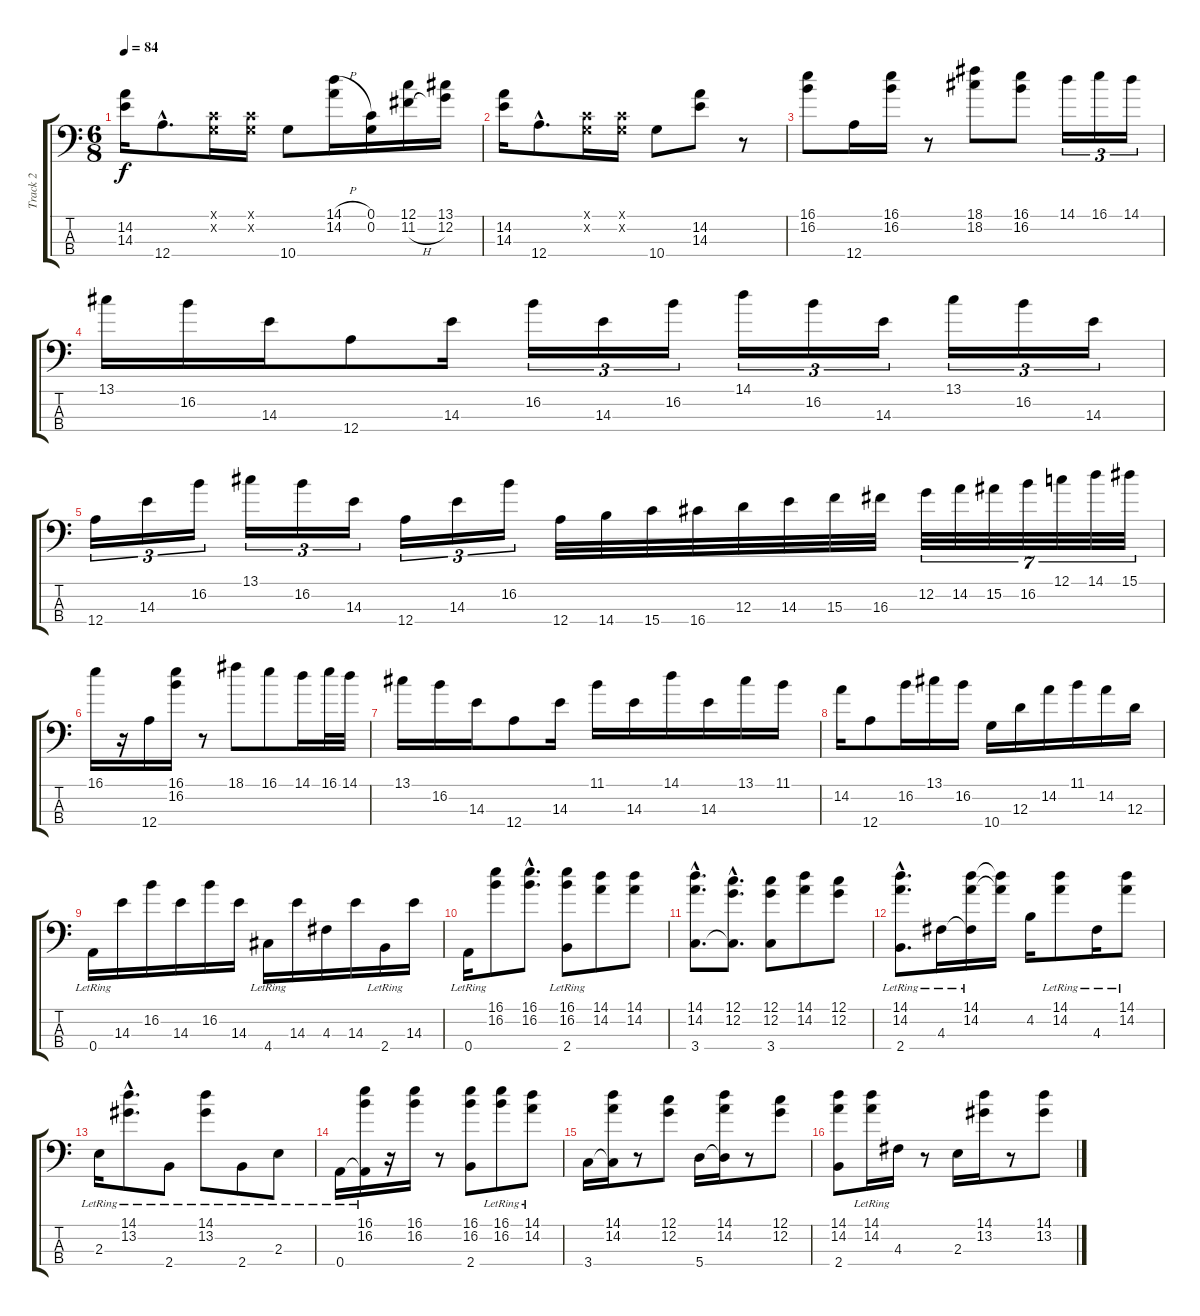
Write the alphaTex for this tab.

\track ("Track 2" "Track 2") {instrument slapbass1}
\staff {score tabs}
\tuning (C3 G2 D2 A1) {hide}
\ts (6 8)
\tempo 84
\clef f4
\ks c
(14.2 14.3).16{dy f} 12.4{hac}.8{d} (0.1{x} 0.2{x}).16 (0.1{x} 0.2{x}).16 10.4.8 (14.1{h} 14.2).16 (0.1 0.2).16 (12.1 11.2{h}).16 (13.1 12.2).16 |
(14.2 14.3).16 12.4{hac}.8{d} (0.1{x} 0.2{x}).16 (0.1{x} 0.2{x}).16 10.4.8 (14.2 14.3).8 r.8 |
(16.1 16.2).8 12.4.16 (16.1 16.2).16 r.8 (18.1 18.2).8 (16.1 16.2).8 14.1.16{tu (3 2)} 16.1.16{tu (3 2)} 14.1.16{tu (3 2)} |
13.1.16 16.2.16 14.3.16 12.4.8 14.3.16 16.2.16{tu (3 2)} 14.3.16{tu (3 2)} 16.2.16{tu (3 2)} 14.1.16{tu (3 2)} 16.2.16{tu (3 2)} 14.3.16{tu (3 2)} 13.1.16{tu (3 2)} 16.2.16{tu (3 2)} 14.3.16{tu (3 2)} |
12.4.16{tu (3 2)} 14.3.16{tu (3 2)} 16.2.16{tu (3 2)} 13.1.16{tu (3 2)} 16.2.16{tu (3 2)} 14.3.16{tu (3 2)} 12.4.16{tu (3 2)} 14.3.16{tu (3 2)} 16.2.16{tu (3 2)} 12.4.32 14.4.32 15.4.32 16.4.32 12.3.32 14.3.32 15.3.32 16.3.32 12.2.32{tu (7 4)} 14.2.32{tu (7 4)} 15.2.32{tu (7 4)} 16.2.32{tu (7 4)} 12.1.32{tu (7 4)} 14.1.32{tu (7 4)} 15.1.32{tu (7 4)} |
16.1.16 r.16 12.4.16 (16.1 16.2).16 r.8 18.1.8 16.1.8 14.1.16 16.1.32 14.1.32 |
13.1.16 16.2.16 14.3.16 12.4.8 14.3.16 11.1.16 14.3.16 14.1.16 14.3.16 13.1.16 11.1.16 |
14.2.16 12.4.8 16.2.16 13.1.16 16.2.16 10.4.16 12.3.16 14.2.16 11.1.16 14.2.16 12.3.16 |
0.4{lr}.16 14.3.16 16.2.16 14.3.16 16.2.16 14.3.16 4.4{lr}.16 14.3.16 4.3.16 14.3.16 2.4{lr}.16 14.3.16 |
0.4{lr}.16 (16.1 16.2).8 (16.1{hac} 16.2{hac}).8{d} (16.1 16.2 2.4{lr}).8 (14.1 14.2).8 (14.1 14.2).8 |
(14.1{hac} 14.2{hac} 3.4{hac}).8{d} (12.1{hac} 12.2{hac} 3.4{hac t}).8{d} (12.1 12.2 3.4).8 (14.1 14.2).8 (12.1 12.2).8 |
(14.1{hac lr} 14.2{hac lr} 2.4{hac lr}).8{d} 4.3{lr}.16 (14.1{lr} 14.2{lr} 4.3{t}).16 (14.1{t} 14.2{t}).16 4.2.16 (14.1{lr} 14.2{lr}).8 4.3{lr}.16 (14.1{lr} 14.2{lr}).8 |
2.3{lr}.16 (14.1{hac lr} 13.2{hac lr}).8{d} 2.4{lr}.8 (14.1{lr} 13.2{lr}).8 2.4{lr}.8 2.3{lr}.8 |
0.4{lr}.16 (16.1{lr} 16.2{lr} 0.4{t}).16 r.16 (16.1 16.2).16 r.8 (16.1 16.2 2.4).8 (16.1{lr} 16.2{lr}).8 (14.1{lr} 14.2{lr}).8 |
3.4.16 (14.1 14.2 3.4{t}).16 r.8 (12.1 12.2).8 5.4.16 (14.1 14.2 5.4{t}).16 r.8 (12.1 12.2).8 |
(14.1 14.2 2.4).8 (14.1{lr} 14.2{lr}).16 4.3.16 r.8 2.3.16 (14.1 13.2).16 r.8 (14.1 13.2).8
